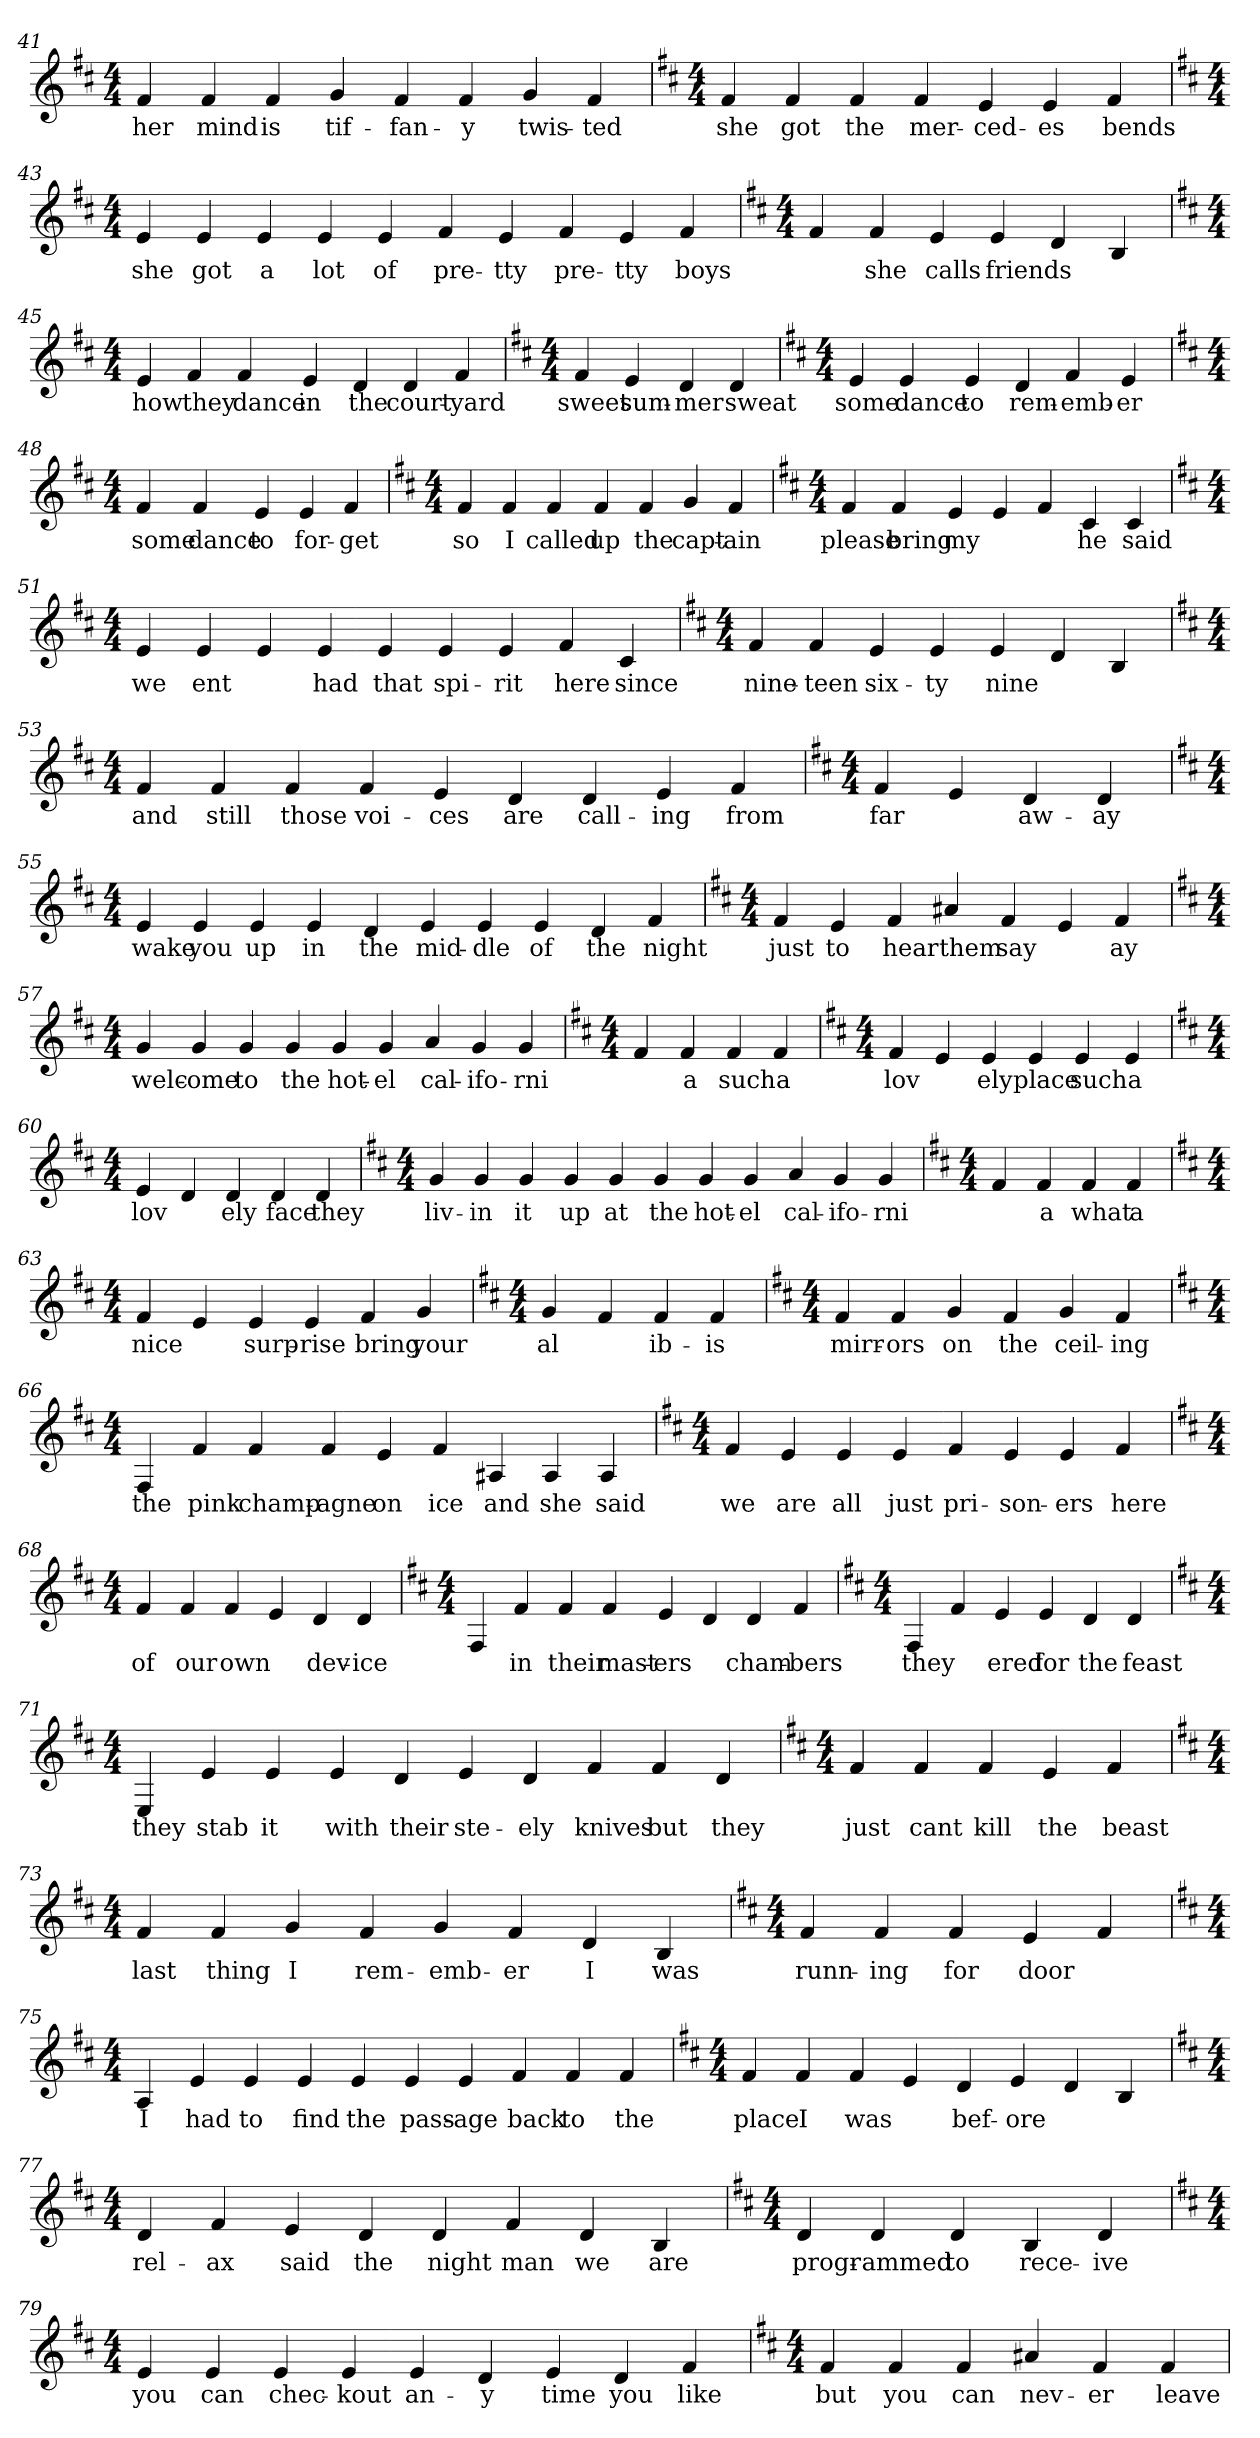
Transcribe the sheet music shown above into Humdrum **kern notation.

**kern	**text
*part1	*part1
*staff1	*staff1
*k[f#c#]	*
*b:	*
*M4/4	*
=41	=41
4f#	her
4f#	mind
4f#	is
4g	tif-
4f#	-fan-
4f#	-y
4g	twis-
4f#	-ted
=42	=42
*k[f#c#]	*
*b:	*
*M4/4	*
4f#	she
4f#	got
4f#	the
4f#	mer-
4e	-ced-
4e	-es
4f#	bends
=43	=43
*k[f#c#]	*
*b:	*
*M4/4	*
4e	she
4e	got
4e	a
4e	lot
4e	of
4f#	pre-
4e	-tty
4f#	pre-
4e	-tty
4f#	boys
=44	=44
*k[f#c#]	*
*b:	*
*M4/4	*
4f#	_
4f#	she
4e	calls
4e	friends
4d	_
4B	_
=45	=45
*k[f#c#]	*
*b:	*
*M4/4	*
4e	how
4f#	they
4f#	dance
4e	in
4d	the
4d	court-
4f#	-yard
=46	=46
*k[f#c#]	*
*b:	*
*M4/4	*
4f#	sweet
4e	sum-
4d	-mer
4d	sweat
=47	=47
*k[f#c#]	*
*b:	*
*M4/4	*
4e	some
4e	dance
4e	to
4d	rem-
4f#	-emb-
4e	-er
=48	=48
*k[f#c#]	*
*b:	*
*M4/4	*
4f#	some
4f#	dance
4e	to
4e	for-
4f#	-get
=49	=49
*k[f#c#]	*
*b:	*
*M4/4	*
4f#	so
4f#	I
4f#	called
4f#	up
4f#	the
4g	capt-
4f#	-ain
=50	=50
*k[f#c#]	*
*b:	*
*M4/4	*
4f#	please
4f#	bring
4e	my
4e	_
4f#	_
4c#	he
4c#	said
=51	=51
*k[f#c#]	*
*b:	*
*M4/4	*
4e	we
4e	-ent
4e	_
4e	had
4e	that
4e	spi-
4e	-rit
4f#	here
4c#	since
=52	=52
*k[f#c#]	*
*b:	*
*M4/4	*
4f#	nine-
4f#	-teen
4e	six-
4e	-ty
4e	nine
4d	_
4B	_
=53	=53
*k[f#c#]	*
*b:	*
*M4/4	*
4f#	and
4f#	still
4f#	those
4f#	voi-
4e	-ces
4d	are
4d	call-
4e	-ing
4f#	from
=54	=54
*k[f#c#]	*
*b:	*
*M4/4	*
4f#	far
4e	_
4d	aw-
4d	-ay
=55	=55
*k[f#c#]	*
*b:	*
*M4/4	*
4e	wake
4e	you
4e	up
4e	in
4d	the
4e	mid-
4e	-dle
4e	of
4d	the
4f#	night
=56	=56
*k[f#c#]	*
*b:	*
*M4/4	*
4f#	just
4e	to
4f#	hear
4a#X	them
4f#	say
4e	_
4f#	ay
=57	=57
*k[f#c#]	*
*b:	*
*M4/4	*
4g	welc-
4g	-ome
4g	to
4g	the
4g	hot-
4g	-el
4a	cal-
4g	-ifo-
4g	-rni-
=58	=58
*k[f#c#]	*
*b:	*
*M4/4	*
4f#	_
4f#	-a
4f#	such
4f#	a
=59	=59
*k[f#c#]	*
*b:	*
*M4/4	*
4f#	lov-
4e	_
4e	-ely
4e	place
4e	such
4e	a
=60	=60
*k[f#c#]	*
*b:	*
*M4/4	*
4e	lov-
4d	_
4d	-ely
4d	face
4d	they
=61	=61
*k[f#c#]	*
*b:	*
*M4/4	*
4g	liv-
4g	-in
4g	it
4g	up
4g	at
4g	the
4g	hot-
4g	-el
4a	cal-
4g	-ifo-
4g	-rni-
=62	=62
*k[f#c#]	*
*b:	*
*M4/4	*
4f#	_
4f#	-a
4f#	what
4f#	a
=63	=63
*k[f#c#]	*
*b:	*
*M4/4	*
4f#	nice
4e	_
4e	surp-
4e	-rise
4f#	bring
4g	your
=64	=64
*k[f#c#]	*
*b:	*
*M4/4	*
4g	al-
4f#	_
4f#	-ib-
4f#	-is
=65	=65
*k[f#c#]	*
*b:	*
*M4/4	*
4f#	mirr-
4f#	-ors
4g	on
4f#	the
4g	ceil-
4f#	-ing
=66	=66
*k[f#c#]	*
*b:	*
*M4/4	*
4F#	the
4f#	pink
4f#	champ-
4f#	-agne
4e	on
4f#	ice
4A#X	and
4A#	she
4A#	said
=67	=67
*k[f#c#]	*
*b:	*
*M4/4	*
4f#	we
4e	are
4e	all
4e	just
4f#	pri-
4e	-son-
4e	-ers
4f#	here
=68	=68
*k[f#c#]	*
*b:	*
*M4/4	*
4f#	of
4f#	our
4f#	own
4e	_
4d	dev-
4d	-ice
=69	=69
*k[f#c#]	*
*b:	*
*M4/4	*
4F#	_
4f#	in
4f#	their
4f#	mast-
4e	-ers
4d	_
4d	cham-
4f#	-bers
=70	=70
*k[f#c#]	*
*b:	*
*M4/4	*
4F#	they
4f#	_
4e	-ered
4e	for
4d	the
4d	feast
=71	=71
*k[f#c#]	*
*b:	*
*M4/4	*
4E	they
4e	stab
4e	it
4e	with
4d	their
4e	ste-
4d	-ely
4f#	knives
4f#	but
4d	they
=72	=72
*k[f#c#]	*
*b:	*
*M4/4	*
4f#	just
4f#	cant
4f#	kill
4e	the
4f#	beast
=73	=73
*k[f#c#]	*
*b:	*
*M4/4	*
4f#	last
4f#	thing
4g	I
4f#	rem-
4g	-emb-
4f#	-er
4d	I
4B	was
=74	=74
*k[f#c#]	*
*b:	*
*M4/4	*
4f#	runn-
4f#	-ing
4f#	for
4e	door
4f#	_
=75	=75
*k[f#c#]	*
*b:	*
*M4/4	*
4A	I
4e	had
4e	to
4e	find
4e	the
4e	pass-
4e	-age
4f#	back
4f#	to
4f#	the
=76	=76
*k[f#c#]	*
*b:	*
*M4/4	*
4f#	place
4f#	I
4f#	was
4e	_
4d	bef-
4e	-ore
4d	_
4B	_
=77	=77
*k[f#c#]	*
*b:	*
*M4/4	*
4d	rel-
4f#	-ax
4e	said
4d	the
4d	night
4f#	man
4d	we
4B	are
=78	=78
*k[f#c#]	*
*b:	*
*M4/4	*
4d	progr-
4d	-ammed
4d	to
4B	rece-
4d	-ive
=79	=79
*k[f#c#]	*
*b:	*
*M4/4	*
4e	you
4e	can
4e	chec-
4e	-kout
4e	an-
4d	-y
4e	time
4d	you
4f#	like
=80	=80
*k[f#c#]	*
*b:	*
*M4/4	*
4f#	but
4f#	you
4f#	can
4a#X	nev-
4f#	-er
4f#	leave
=	=
*-	*-
